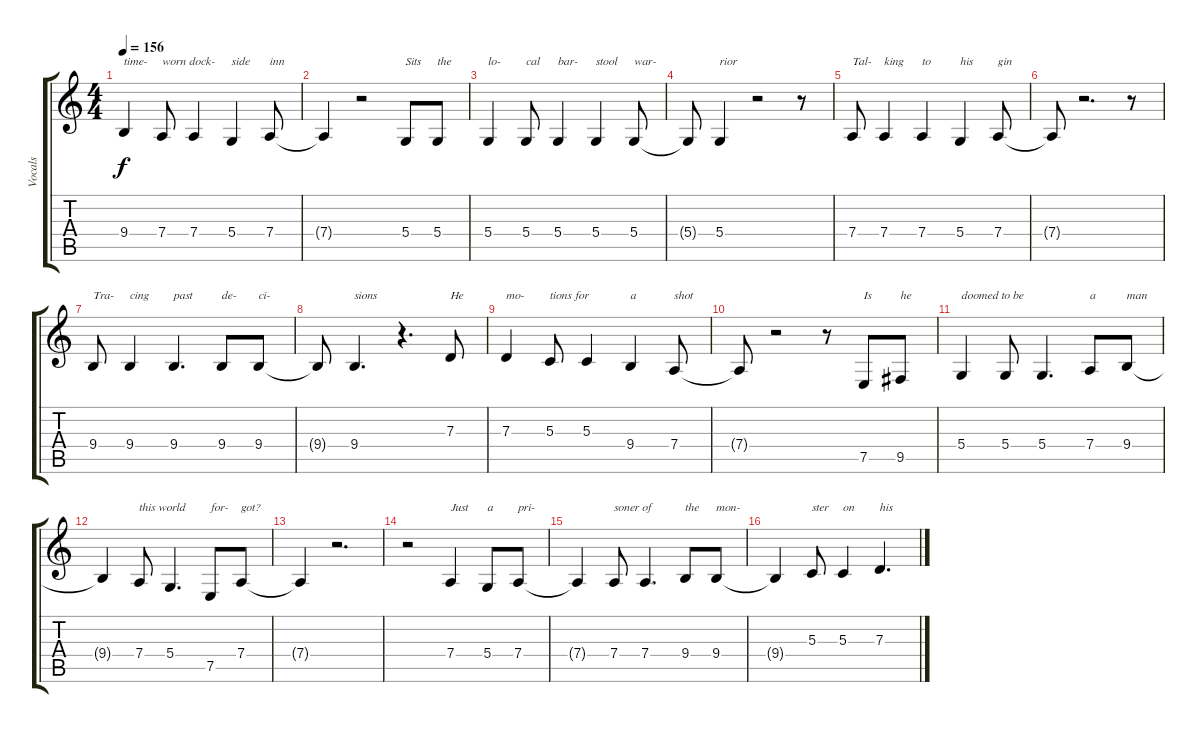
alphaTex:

\track ("Vocals" "Vocals") {instrument bassoon}
\staff {score tabs}
\tuning (E4 B3 G3 D3 A2 E2) {hide}
\ts (4 4)
\tempo 156
\clef g2
\ks c
9.4.4{txt "time-" dy f} 7.4.8{txt "worn dock-"} 7.4.4 5.4.4{txt "side"} 7.4.8{txt "inn"} |
7.4{t}.4 r.2 5.4.8{txt "Sits"} 5.4.8{txt "the"} |
5.4.4{txt "lo-"} 5.4.8{txt "cal"} 5.4.4{txt "bar-"} 5.4.4{txt "stool"} 5.4.8{txt "war-"} |
5.4{t}.8 5.4.4{txt "rior"} r.2 r.8 |
7.4.8{txt "Tal-"} 7.4.4{txt "king"} 7.4.4{txt "to"} 5.4.4{txt "his"} 7.4.8{txt "gin"} |
7.4{t}.8 r.2{d} r.8 |
9.4.8{txt "Tra-"} 9.4.4{txt "cing"} 9.4.4{d txt "past"} 9.4.8{txt "de-"} 9.4.8{txt "ci-"} |
9.4{t}.8 9.4.4{d txt "sions"} r.4{d} 7.3.8{txt "He"} |
7.3.4{txt "mo-"} 5.3.8{txt "tions for"} 5.3.4 9.4.4{txt "a"} 7.4.8{txt "shot"} |
7.4{t}.8 r.2 r.8 7.5.8{txt "Is"} 9.5.8{txt "he"} |
5.4.4{txt "doomed to be"} 5.4.8 5.4.4{d} 7.4.8{txt "a"} 9.4.8{txt "man"} |
9.4{t}.4 7.4.8{txt "this world"} 5.4.4{d} 7.5.8{txt "for-"} 7.4.8{txt "got?"} |
7.4{t}.4 r.2{d} |
r.2 7.4.4{txt "Just" volume 12} 5.4.8{txt "a"} 7.4.8{txt "pri-"} |
7.4{t}.4 7.4.8{txt "soner of"} 7.4.4{d} 9.4.8{txt "the"} 9.4.8{txt "mon-"} |
9.4{t}.4 5.3.8{txt "ster"} 5.3.4{txt "on"} 7.3.4{d txt "his"}
